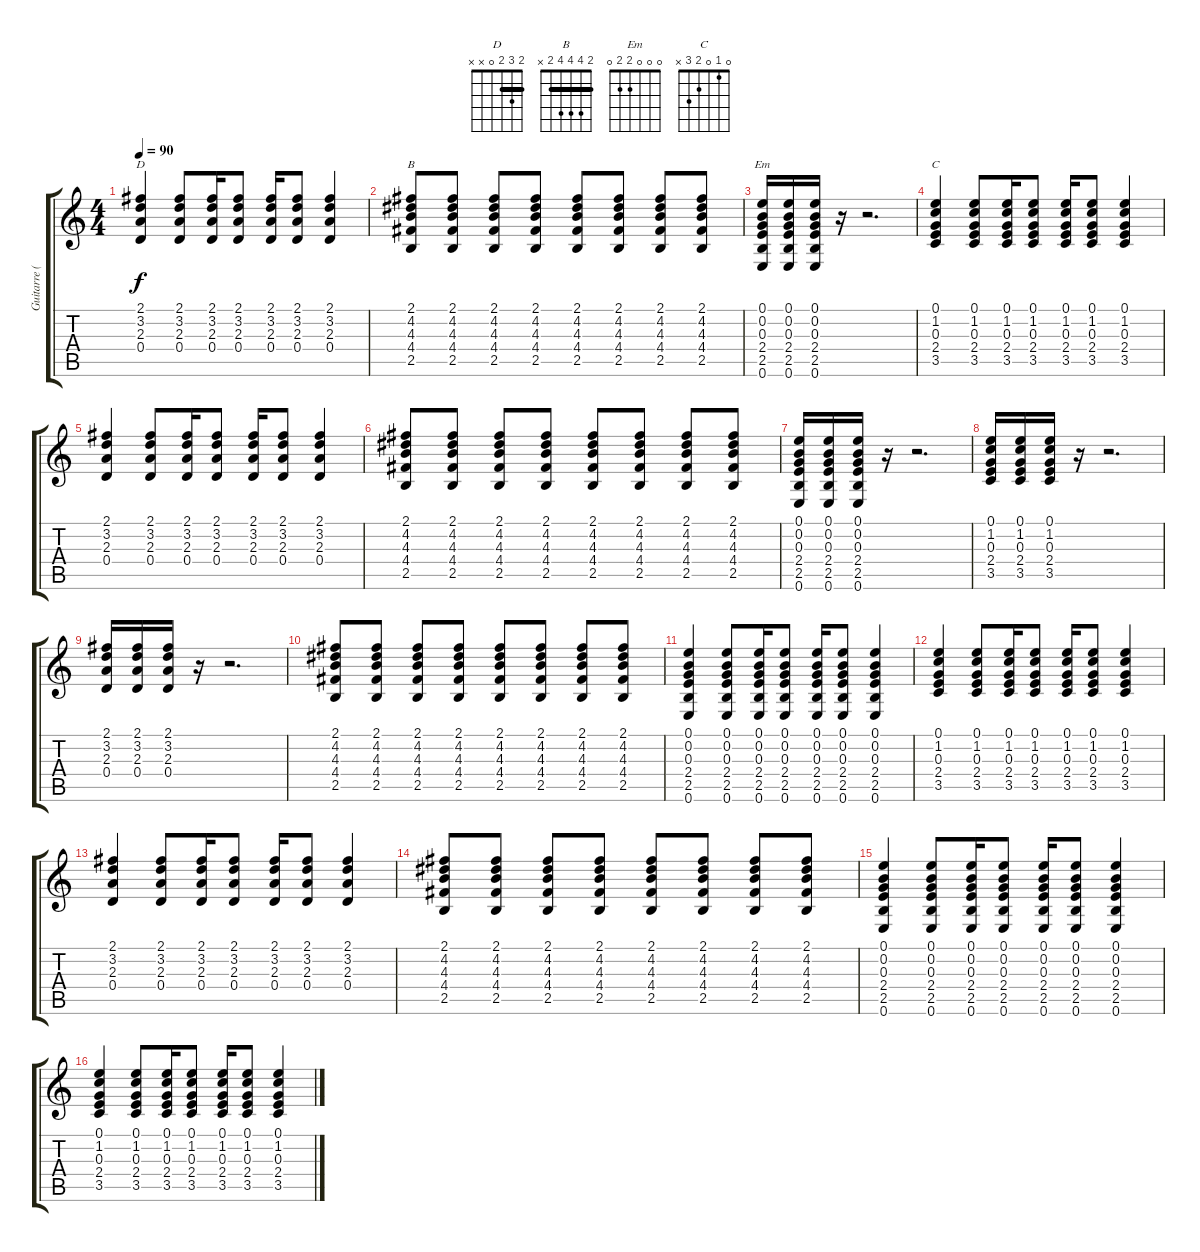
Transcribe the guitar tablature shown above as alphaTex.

\track ("Guitarre (Acoutique)" "Guitarre (") {instrument acousticguitarsteel}
\staff {score tabs}
\tuning (E4 B3 G3 D3 A2 E2) {hide}
\chord ("D" 2 3 2 0 x x) {barre 2}
\chord ("B" 2 4 4 4 2 x) {barre 2}
\chord ("Em" 0 0 0 2 2 0)
\chord ("C" 0 1 0 2 3 x)
\ts (4 4)
\tempo 90
\clef g2
\ks c
(2.1 3.2 2.3 0.4).4{ch "D" dy f} (2.1 3.2 2.3 0.4).8 (2.1 3.2 2.3 0.4).16 (2.1 3.2 2.3 0.4).8 (2.1 3.2 2.3 0.4).16 (2.1 3.2 2.3 0.4).8 (2.1 3.2 2.3 0.4).4 |
(2.1 4.2 4.3 4.4 2.5).8{ch "B"} (2.1 4.2 4.3 4.4 2.5).8 (2.1 4.2 4.3 4.4 2.5).8 (2.1 4.2 4.3 4.4 2.5).8 (2.1 4.2 4.3 4.4 2.5).8 (2.1 4.2 4.3 4.4 2.5).8 (2.1 4.2 4.3 4.4 2.5).8 (2.1 4.2 4.3 4.4 2.5).8 |
(0.1 0.2 0.3 2.4 2.5 0.6).16{ch "Em"} (0.1 0.2 0.3 2.4 2.5 0.6).16 (0.1 0.2 0.3 2.4 2.5 0.6).16 r.16 r.2{d} |
(0.1 1.2 0.3 2.4 3.5).4{ch "C"} (0.1 1.2 0.3 2.4 3.5).8 (0.1 1.2 0.3 2.4 3.5).16 (0.1 1.2 0.3 2.4 3.5).8 (0.1 1.2 0.3 2.4 3.5).16 (0.1 1.2 0.3 2.4 3.5).8 (0.1 1.2 0.3 2.4 3.5).4 |
(2.1 3.2 2.3 0.4).4 (2.1 3.2 2.3 0.4).8 (2.1 3.2 2.3 0.4).16 (2.1 3.2 2.3 0.4).8 (2.1 3.2 2.3 0.4).16 (2.1 3.2 2.3 0.4).8 (2.1 3.2 2.3 0.4).4 |
(2.1 4.2 4.3 4.4 2.5).8 (2.1 4.2 4.3 4.4 2.5).8 (2.1 4.2 4.3 4.4 2.5).8 (2.1 4.2 4.3 4.4 2.5).8 (2.1 4.2 4.3 4.4 2.5).8 (2.1 4.2 4.3 4.4 2.5).8 (2.1 4.2 4.3 4.4 2.5).8 (2.1 4.2 4.3 4.4 2.5).8 |
(0.1 0.2 0.3 2.4 2.5 0.6).16 (0.1 0.2 0.3 2.4 2.5 0.6).16 (0.1 0.2 0.3 2.4 2.5 0.6).16 r.16 r.2{d} |
(0.1 1.2 0.3 2.4 3.5).16 (0.1 1.2 0.3 2.4 3.5).16 (0.1 1.2 0.3 2.4 3.5).16 r.16 r.2{d} |
(2.1 3.2 2.3 0.4).16 (2.1 3.2 2.3 0.4).16 (2.1 3.2 2.3 0.4).16 r.16 r.2{d} |
(2.1 4.2 4.3 4.4 2.5).8 (2.1 4.2 4.3 4.4 2.5).8 (2.1 4.2 4.3 4.4 2.5).8 (2.1 4.2 4.3 4.4 2.5).8 (2.1 4.2 4.3 4.4 2.5).8 (2.1 4.2 4.3 4.4 2.5).8 (2.1 4.2 4.3 4.4 2.5).8 (2.1 4.2 4.3 4.4 2.5).8 |
(0.1 0.2 0.3 2.4 2.5 0.6).4 (0.1 0.2 0.3 2.4 2.5 0.6).8 (0.1 0.2 0.3 2.4 2.5 0.6).16 (0.1 0.2 0.3 2.4 2.5 0.6).8 (0.1 0.2 0.3 2.4 2.5 0.6).16 (0.1 0.2 0.3 2.4 2.5 0.6).8 (0.1 0.2 0.3 2.4 2.5 0.6).4 |
(0.1 1.2 0.3 2.4 3.5).4 (0.1 1.2 0.3 2.4 3.5).8 (0.1 1.2 0.3 2.4 3.5).16 (0.1 1.2 0.3 2.4 3.5).8 (0.1 1.2 0.3 2.4 3.5).16 (0.1 1.2 0.3 2.4 3.5).8 (0.1 1.2 0.3 2.4 3.5).4 |
(2.1 3.2 2.3 0.4).4 (2.1 3.2 2.3 0.4).8 (2.1 3.2 2.3 0.4).16 (2.1 3.2 2.3 0.4).8 (2.1 3.2 2.3 0.4).16 (2.1 3.2 2.3 0.4).8 (2.1 3.2 2.3 0.4).4 |
(2.1 4.2 4.3 4.4 2.5).8 (2.1 4.2 4.3 4.4 2.5).8 (2.1 4.2 4.3 4.4 2.5).8 (2.1 4.2 4.3 4.4 2.5).8 (2.1 4.2 4.3 4.4 2.5).8 (2.1 4.2 4.3 4.4 2.5).8 (2.1 4.2 4.3 4.4 2.5).8 (2.1 4.2 4.3 4.4 2.5).8 |
(0.1 0.2 0.3 2.4 2.5 0.6).4 (0.1 0.2 0.3 2.4 2.5 0.6).8 (0.1 0.2 0.3 2.4 2.5 0.6).16 (0.1 0.2 0.3 2.4 2.5 0.6).8 (0.1 0.2 0.3 2.4 2.5 0.6).16 (0.1 0.2 0.3 2.4 2.5 0.6).8 (0.1 0.2 0.3 2.4 2.5 0.6).4 |
(0.1 1.2 0.3 2.4 3.5).4 (0.1 1.2 0.3 2.4 3.5).8 (0.1 1.2 0.3 2.4 3.5).16 (0.1 1.2 0.3 2.4 3.5).8 (0.1 1.2 0.3 2.4 3.5).16 (0.1 1.2 0.3 2.4 3.5).8 (0.1 1.2 0.3 2.4 3.5).4
